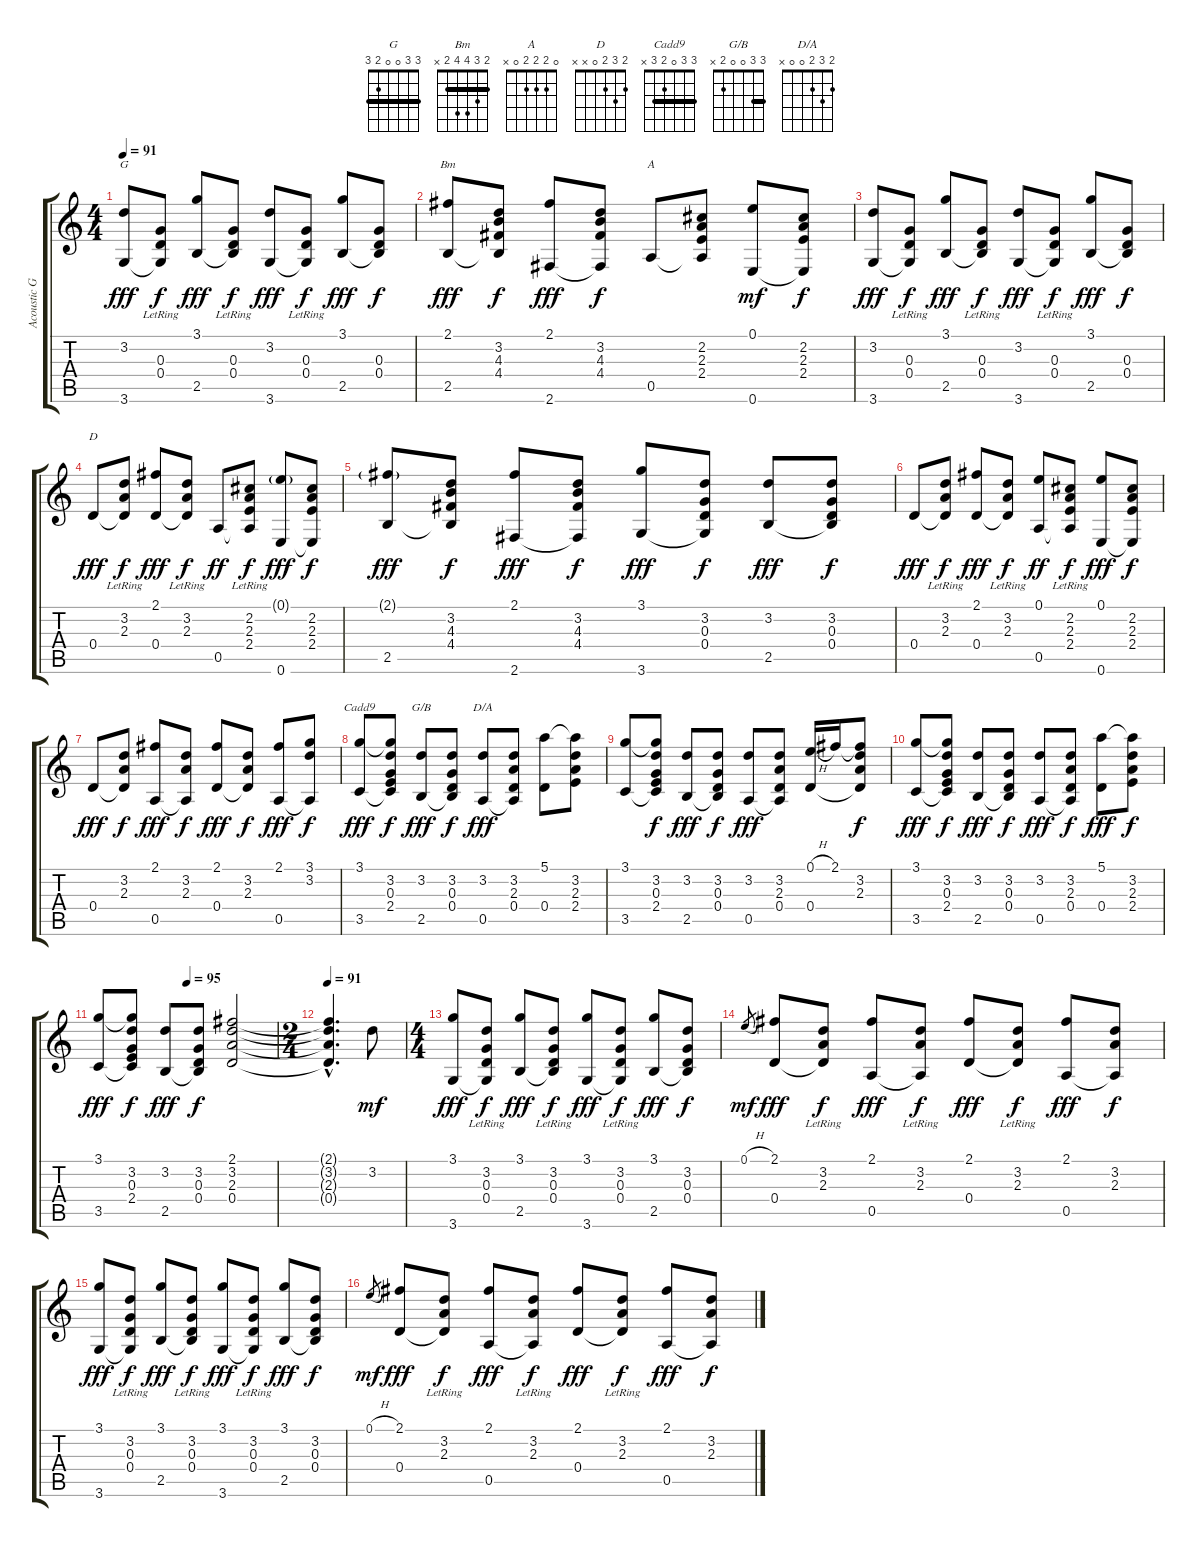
\track ("Acoustic Guitar" "Acoustic G") {instrument acousticguitarsteel}
\staff {score tabs}
\tuning (E4 B3 G3 D3 A2 E2) {hide}
\chord ("G" 3 3 0 0 2 3) {barre 3}
\chord ("Bm" 2 3 4 4 2 x) {barre 2}
\chord ("A" 0 2 2 2 0 x)
\chord ("D" 2 3 2 0 x x)
\chord ("Cadd9" 3 3 0 2 3 x) {barre 3}
\chord ("G/B" 3 3 0 0 2 x) {barre 3}
\chord ("D/A" 2 3 2 0 0 x)
\ts (4 4)
\tempo 91
\clef g2
\ks c
(3.2 3.6).8{ch "G" dy fff} (0.3{lr} 0.4{lr} 3.6{t}).8{dy f} (3.1 2.5).8{dy fff} (0.3{lr} 0.4{lr} 2.5{t}).8{dy f} (3.2 3.6).8{dy fff} (0.3{lr} 0.4 3.6{t}).8{dy f} (3.1 2.5).8{dy fff} (0.3 0.4 2.5{t}).8{dy f} |
(2.1 2.5).8{ch "Bm" dy fff} (3.2 4.3 4.4 2.5{t}).8{dy f} (2.1 2.6).8{dy fff} (3.2 4.3 4.4 2.6{t}).8{dy f} 0.5.8{ch "A"} (2.2 2.3 2.4 0.5{t}).8 (0.1 0.6).8{dy mf} (2.2 2.3 2.4 0.6{t}).8{dy f} |
(3.2 3.6).8{dy fff} (0.3{lr} 0.4{lr} 3.6{t}).8{dy f} (3.1 2.5).8{dy fff} (0.3{lr} 0.4{lr} 2.5{t}).8{dy f} (3.2 3.6).8{dy fff} (0.3{lr} 0.4 3.6{t}).8{dy f} (3.1 2.5).8{dy fff} (0.3 0.4 2.5{t}).8{dy f} |
0.4.8{ch "D" dy fff} (3.2{lr} 2.3{lr} 0.4{t}).8{dy f} (2.1 0.4).8{dy fff} (3.2{lr} 2.3{lr} 0.4{t}).8{dy f} 0.5.8{dy ff} (2.2{lr} 2.3{lr} 2.4 0.5{t}).8{dy f} (0.1{g} 0.6).8{dy fff} (2.2 2.3 2.4 0.6{t}).8{dy f} |
(2.1{g} 2.5).8{dy fff} (3.2 4.3 4.4 2.5{t}).8{dy f} (2.1 2.6).8{dy fff} (3.2 4.3 4.4 2.6{t}).8{dy f} (3.1 3.6).8{dy fff} (3.2 0.3 0.4 3.6{t}).8{dy f} (3.2 2.5).8{dy fff} (3.2 0.3 0.4 2.5{t}).8{dy f} |
0.4.8{dy fff} (3.2{lr} 2.3{lr} 0.4{t}).8{dy f} (2.1 0.4).8{dy fff} (3.2{lr} 2.3{lr} 0.4{t}).8{dy f} (0.1 0.5).8{dy ff} (2.2{lr} 2.3{lr} 2.4 0.5{t}).8{dy f} (0.1 0.6).8{dy fff} (2.2 2.3 2.4 0.6{t}).8{dy f} |
0.4.8{dy fff} (3.2 2.3 0.4{t}).8{dy f} (2.1 0.5).8{dy fff} (3.2 2.3 0.5{t}).8{dy f} (2.1 0.4).8{dy fff} (3.2 2.3 0.4{t}).8{dy f} (2.1 0.5).8{dy fff} (3.1 3.2 0.5{t}).8{dy f} |
(3.1 3.5).8{ch "Cadd9" dy fff} (3.1{t} 3.2 0.3 2.4 3.5{t}).8{dy f} (3.2 2.5).8{ch "G/B" dy fff} (3.2 0.3 0.4 2.5{t}).8{dy f} (3.2 0.5).8{ch "D/A" dy fff} (3.2 2.3 0.4 0.5{t}).8 (5.1 0.4).8 (5.1{t} 3.2 2.3 2.4).8 |
(3.1 3.5).8 (3.1{t} 3.2 0.3 2.4 3.5{t}).8{dy f} (3.2 2.5).8{dy fff} (3.2 0.3 0.4 2.5{t}).8{dy f} (3.2 0.5).8{dy fff} (3.2 2.3 0.4 0.5{t}).8 (0.1{h} 0.4).16 2.1.16 (2.1{t} 3.2 2.3 0.4{t}).8{dy f} |
(3.1 3.5).8{dy fff} (3.1{t} 3.2 0.3 2.4 3.5{t}).8{dy f} (3.2 2.5).8{dy fff} (3.2 0.3 0.4 2.5{t}).8{dy f} (3.2 0.5).8{dy fff} (3.2 2.3 0.4 0.5{t}).8{dy f} (5.1 0.4).8{dy fff} (5.1{t} 3.2 2.3 2.4).8{dy f} |
\tempo (95 0.5)
(3.1 3.5).8{dy fff} (3.1{t} 3.2 0.3 2.4 3.5{t}).8{dy f} (3.2 2.5).8{dy fff} (3.2 0.3 0.4 2.5{t}).8{dy f} (2.1 3.2 2.3 0.4).2 |
\ts (2 4)
\tempo 91
(2.1{hac t} 3.2{hac t} 2.3{hac t} 0.4{hac t}).4{d} 3.2.8{dy mf} |
\ts (4 4)
(3.1 3.6).8{dy fff} (3.2{lr} 0.3{lr} 0.4{lr} 3.6{t}).8{dy f} (3.1 2.5).8{dy fff} (3.2{lr} 0.3{lr} 0.4{lr} 2.5{t}).8{dy f} (3.1 3.6).8{dy fff} (3.2{lr} 0.3{lr} 0.4{lr} 3.6{t}).8{dy f} (3.1 2.5).8{dy fff} (3.2 0.3 0.4 2.5{t}).8{dy f} |
0.1{h}.8{gr dy mf} (2.1 0.4).8{dy fff} (3.2{lr} 2.3{lr} 0.4{t}).8{dy f} (2.1 0.5).8{dy fff} (3.2{lr} 2.3{lr} 0.5{t}).8{dy f} (2.1 0.4).8{dy fff} (3.2{lr} 2.3{lr} 0.4{t}).8{dy f} (2.1 0.5).8{dy fff} (3.2 2.3 0.5{t}).8{dy f} |
(3.1 3.6).8{dy fff} (3.2{lr} 0.3{lr} 0.4{lr} 3.6{t}).8{dy f} (3.1 2.5).8{dy fff} (3.2{lr} 0.3{lr} 0.4{lr} 2.5{t}).8{dy f} (3.1 3.6).8{dy fff} (3.2{lr} 0.3{lr} 0.4{lr} 3.6{t}).8{dy f} (3.1 2.5).8{dy fff} (3.2 0.3 0.4 2.5{t}).8{dy f} |
0.1{h}.8{gr dy mf} (2.1 0.4).8{dy fff} (3.2{lr} 2.3{lr} 0.4{t}).8{dy f} (2.1 0.5).8{dy fff} (3.2{lr} 2.3{lr} 0.5{t}).8{dy f} (2.1 0.4).8{dy fff} (3.2{lr} 2.3{lr} 0.4{t}).8{dy f} (2.1 0.5).8{dy fff} (3.2 2.3 0.5{t}).8{dy f}
